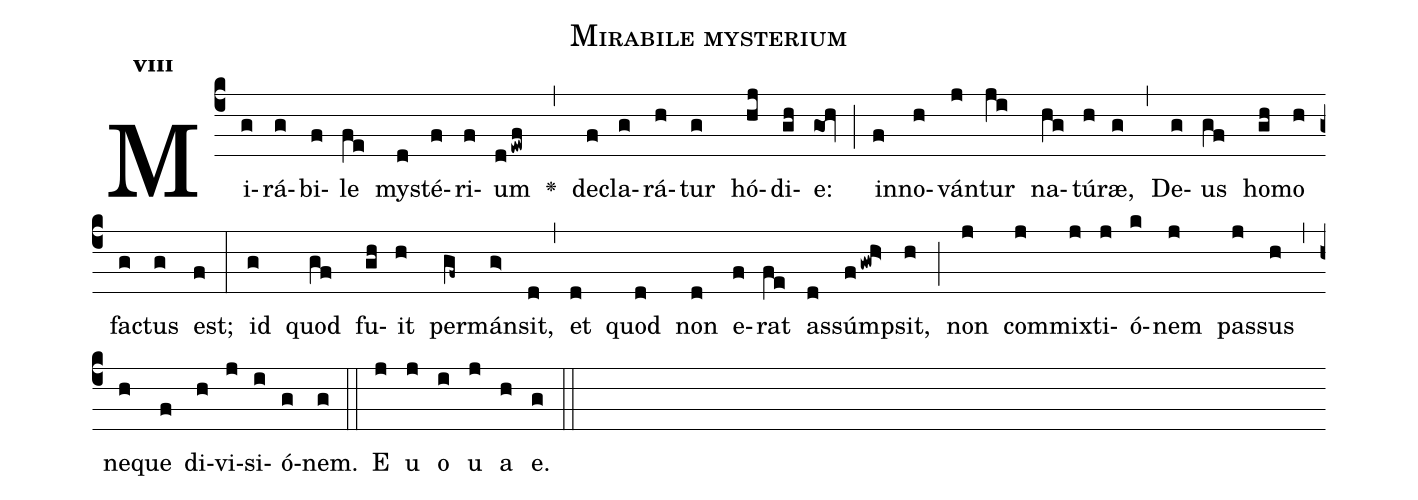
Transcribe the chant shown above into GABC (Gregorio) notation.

name:Mirabile mysterium;
office-part:Antiphona;
mode:8;
%%
initial-style: 1;
name: Mirabile mysterium
book: Antiphonae & Responsoria/Tomus I, p. 107;
occasion: Die 1 Ianuarii;
office-part: Laudes Ant E;
user-notes: ;
commentary: ;
annotation: 8g;
centering-scheme: english;
fontsize: 12;
font: OFLSortsMillGoudy;
height: 11;
width: 4.5;
%%
(c4)Mi(g)rá(g)bi(f)le(fe) my(d)sté(f)ri(f)um(dewf) <v>\greheightstar</v>(,) de(f)cla(g)rá(h)tur(g) hó(hj)di(gh)e:(goh) (;) in(f)no(h)ván(j)tur(ji) na(hg)tú(h)ræ,(g) (,) De(g)us(gf) ho(gh)mo(h) fa(g)ctus(g) est;(f) (:) id(g) quod(gf) fu(gh)it(h) per(gf~)mán(g>)sit,(d) (,) et(d) quod(d) non(d) e(f)rat(fe) as(d)súm(fgwh>)psit,(h) (;) non(j) com(j)mix(j)ti(j)ó(k)nem(j) pas(j)sus(h) (,) ne(h)que(f) di(h)vi(j)si(i)ó(g)nem.(g) (::)
E(j) u(j) o(i) u(j) a(h) e.(g) (::)
